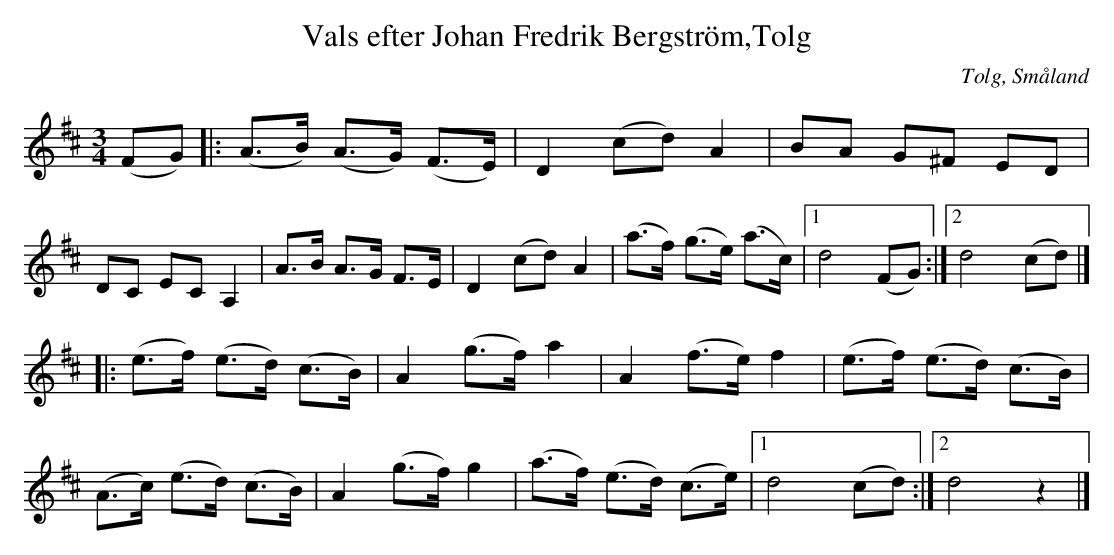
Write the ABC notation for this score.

X:1
T:Vals efter Johan Fredrik Bergström,Tolg
O:Tolg, Småland
M:3/4
L:1/8
K:D
(FG)|:(A>B) (A>G) (F>E)|D2 (cd) A2|BA G^F ED|DC EC A,2|A>B A>G F>E|D2 (cd) A2|(a>f) (g>e) (a>c)|1 d4 (FG):|2 d4 (cd)|]
|:(e>f) (e>d) (c>B)|A2 (g>f) a2|A2 (f>e) f2|(e>f) (e>d) (c>B)|(A>c) (e>d) (c>B)|A2 (g>f) g2|(a>f) (e>d) (c>e)|1 d4 (cd):|2 d4 z2|]
